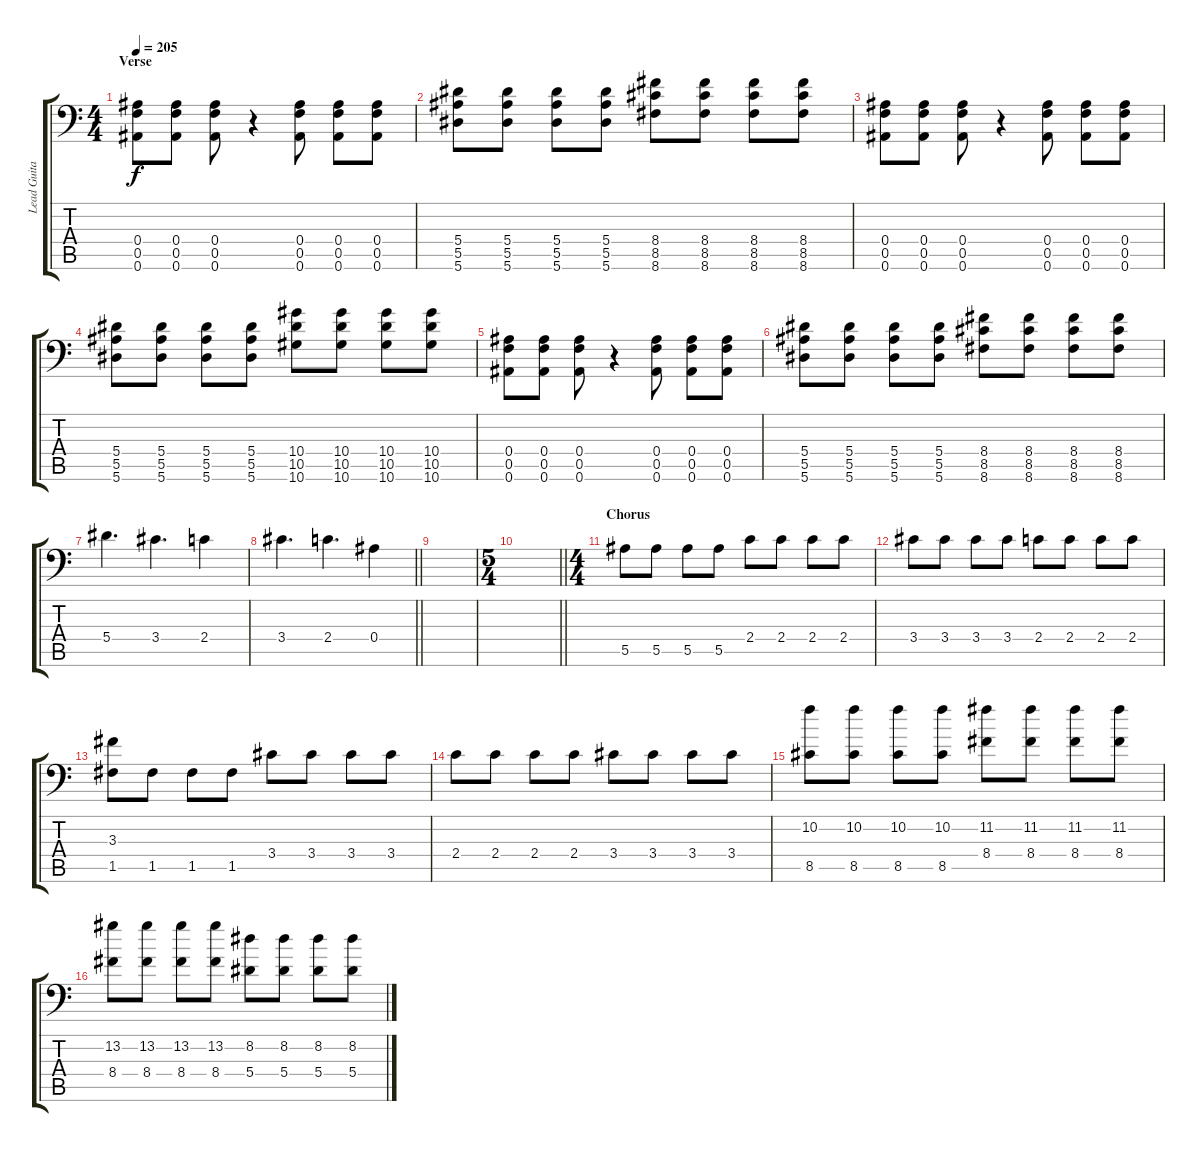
\track ("Lead Guitar" "Lead Guita") {instrument distortionguitar}
\staff {score tabs}
\tuning (C4 G3 Eb3 Bb2 F2 Bb1) {hide}
\ts (4 4)
\section ("" "Verse")
\tempo 205
\clef f4
\ks c
(0.4 0.5 0.6).8{dy f balance 16} (0.4 0.5 0.6).8 (0.4 0.5 0.6).8 r.4 (0.4 0.5 0.6).8 (0.4 0.5 0.6).8 (0.4 0.5 0.6).8 |
(5.4 5.5 5.6).8 (5.4 5.5 5.6).8 (5.4 5.5 5.6).8 (5.4 5.5 5.6).8 (8.4 8.5 8.6).8 (8.4 8.5 8.6).8 (8.4 8.5 8.6).8 (8.4 8.5 8.6).8 |
(0.4 0.5 0.6).8 (0.4 0.5 0.6).8 (0.4 0.5 0.6).8 r.4 (0.4 0.5 0.6).8 (0.4 0.5 0.6).8 (0.4 0.5 0.6).8 |
(5.4 5.5 5.6).8 (5.4 5.5 5.6).8 (5.4 5.5 5.6).8 (5.4 5.5 5.6).8 (10.4 10.5 10.6).8 (10.4 10.5 10.6).8 (10.4 10.5 10.6).8 (10.4 10.5 10.6).8 |
(0.4 0.5 0.6).8 (0.4 0.5 0.6).8 (0.4 0.5 0.6).8 r.4 (0.4 0.5 0.6).8 (0.4 0.5 0.6).8 (0.4 0.5 0.6).8 |
(5.4 5.5 5.6).8 (5.4 5.5 5.6).8 (5.4 5.5 5.6).8 (5.4 5.5 5.6).8 (8.4 8.5 8.6).8 (8.4 8.5 8.6).8 (8.4 8.5 8.6).8 (8.4 8.5 8.6).8 |
5.4.4{d} 3.4.4{d} 2.4.4 |
\barLineRight lightlight
3.4.4{d} 2.4.4{d} 0.4.4 |
|
\ts (5 4)
\barLineRight lightlight
|
\ts (4 4)
\section ("" "Chorus")
5.5.8 5.5.8 5.5.8 5.5.8 2.4.8 2.4.8 2.4.8 2.4.8 |
3.4.8 3.4.8 3.4.8 3.4.8 2.4.8 2.4.8 2.4.8 2.4.8 |
(3.3 1.5).8 1.5.8 1.5.8 1.5.8 3.4.8 3.4.8 3.4.8 3.4.8 |
2.4.8 2.4.8 2.4.8 2.4.8 3.4.8 3.4.8 3.4.8 3.4.8 |
(10.2 8.5).8 (10.2 8.5).8 (10.2 8.5).8 (10.2 8.5).8 (11.2 8.4).8 (11.2 8.4).8 (11.2 8.4).8 (11.2 8.4).8 |
(13.2 8.4).8 (13.2 8.4).8 (13.2 8.4).8 (13.2 8.4).8 (8.2 5.4).8 (8.2 5.4).8 (8.2 5.4).8 (8.2 5.4).8
